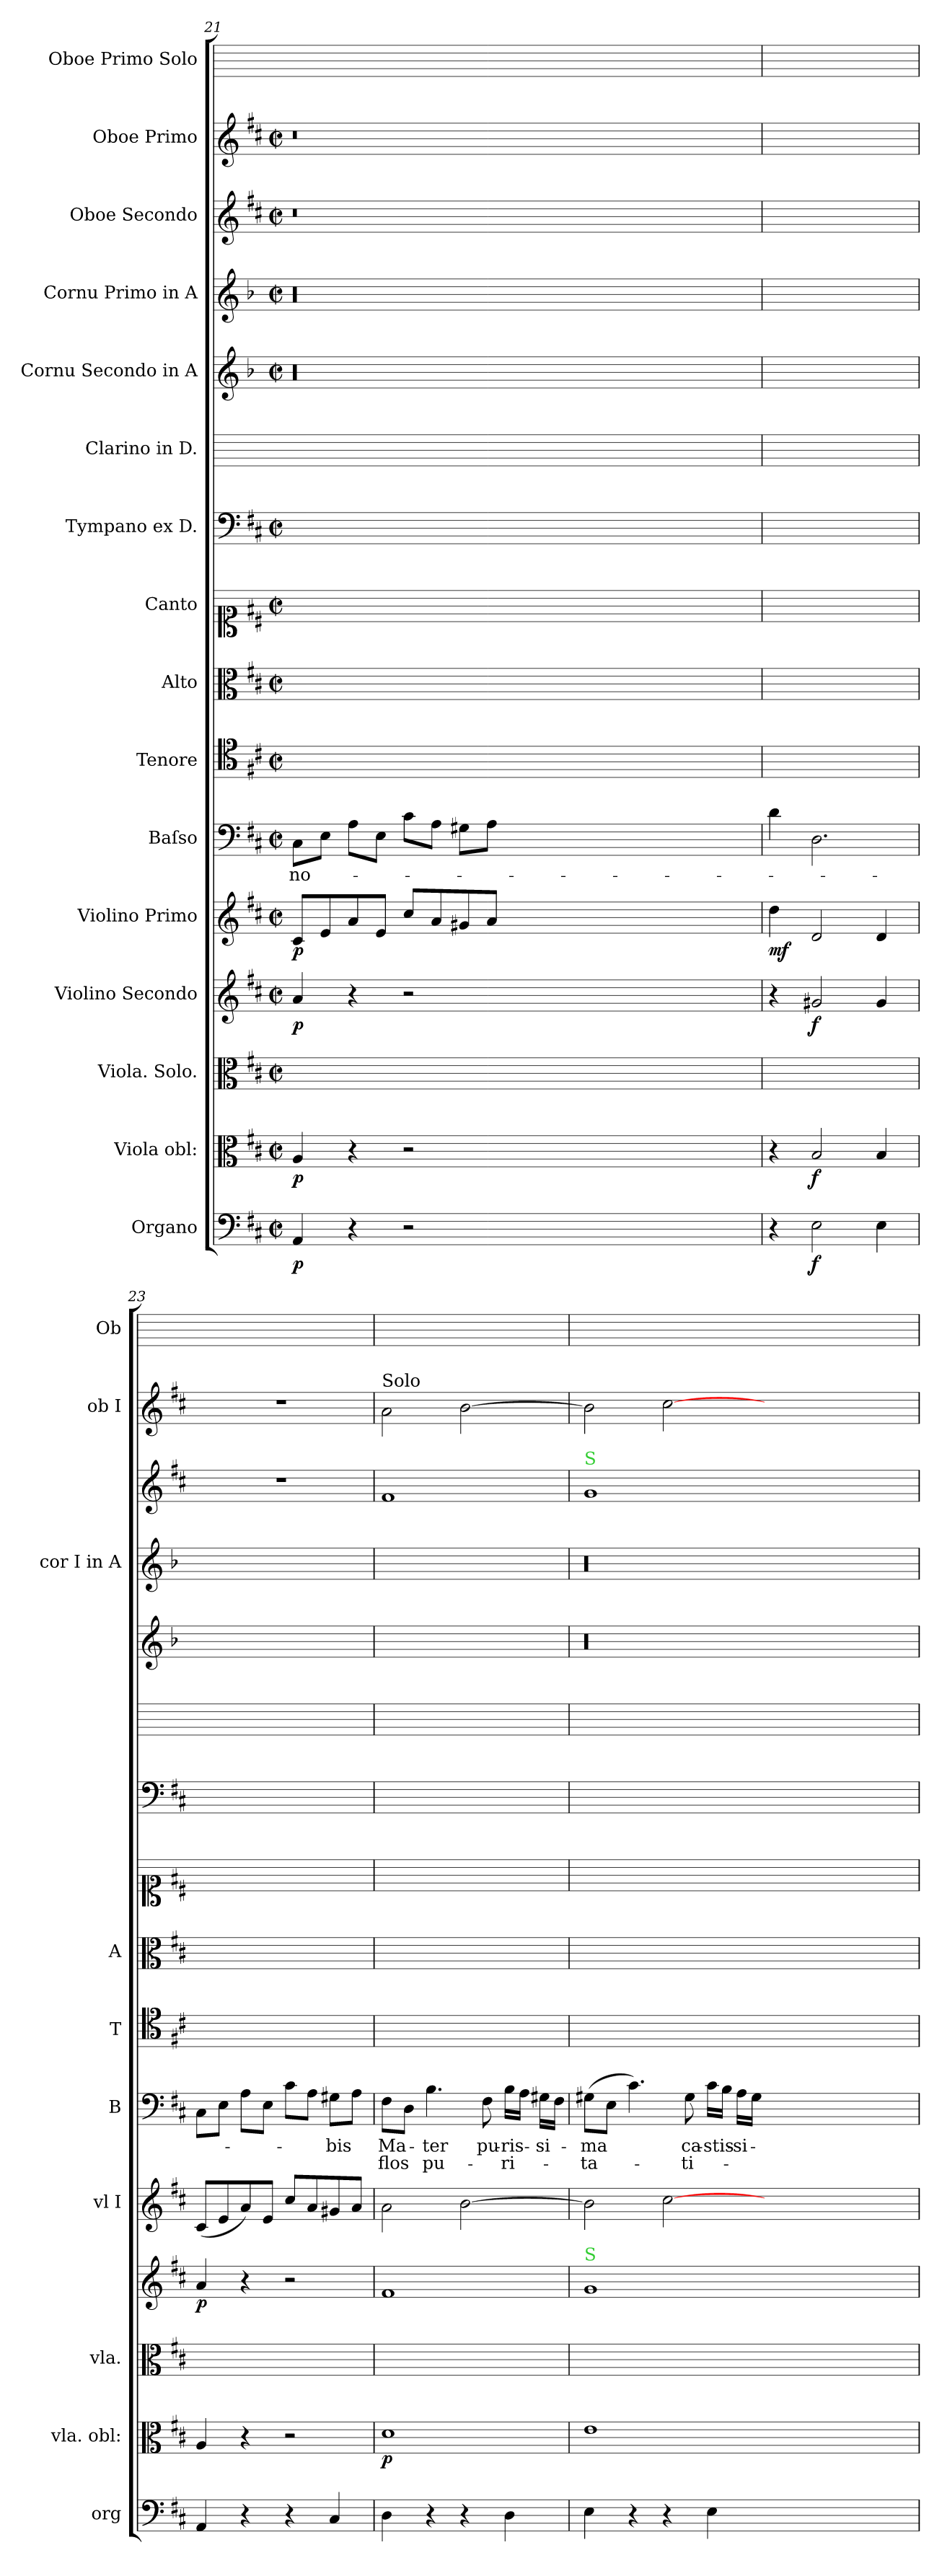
**kern	**dynam	**kern	**dynam	**kern	**kern	**dynam	**kern	**dynam	**kern	**text	**text	**kern	**kern	**kern	**kern	**kern	**kern	**kern	**kern	**kern	**dynam	**kern
*part16	*part16	*part15	*part15	*part14	*part13	*part13	*part12	*part12	*part11	*part11	*part11	*part10	*part9	*part8	*part7	*part6	*part5	*part4	*part3	*part2	*part2	*part1
*staff16	*staff16	*staff15	*staff15	*staff14	*staff13	*staff13	*staff12	*staff12	*staff11	*staff11	*staff11	*staff10	*staff9	*staff8	*staff7	*staff6	*staff5	*staff4	*staff3	*staff2	*staff2	*staff1
*I"Organo	*	*I"Viola obl:	*	*I"Viola. Solo.	*I"Violino Secondo	*	*I"Violino Primo	*	*I"Baſso	*	*	*I"Tenore	*I"Alto	*I"Canto	*I"Tympano ex D.	*I"Clarino in D.	*I"Cornu Secondo in A	*I"Cornu Primo in A	*I"Oboe Secondo	*I"Oboe Primo	*	*I"Oboe Primo Solo
*I'org	*	*I'vla. obl:	*	*I'vla.	*	*	*I'vl I	*	*I'B	*	*	*I'T	*I'A	*	*	*	*	*I'cor I in A	*	*I'ob I	*	*I'Ob
*clefF4	*	*clefC3	*	*clefC3	*clefG2	*	*clefG2	*	*clefF4	*	*	*clefC4	*clefC3	*clefC1	*clefF4	*	*clefG2	*clefG2	*clefG2	*clefG2	*	*
*	*	*	*	*	*	*	*	*	*	*	*	*	*	*	*	*	*ITrd2c3	*ITrd2c3	*	*	*	*
*k[f#c#]	*	*k[f#c#]	*	*k[f#c#]	*k[f#c#]	*	*k[f#c#]	*	*k[f#c#]	*	*	*k[f#c#]	*k[f#c#]	*k[f#c#]	*k[f#c#]	*	*k[f#c#]	*k[f#c#]	*k[f#c#]	*k[f#c#]	*	*
*D:	*	*D:	*	*D:	*D:	*	*D:	*	*D:	*	*	*D:	*D:	*D:	*D:	*	*D:	*D:	*D:	*D:	*	*
*M2/2	*	*M2/2	*	*M2/2	*M2/2	*	*M2/2	*	*M2/2	*	*	*M2/2	*M2/2	*M2/2	*M2/2	*	*M2/2	*M2/2	*M2/2	*M2/2	*	*
*met(c|)	*	*met(c|)	*	*met(c|)	*met(c|)	*	*met(c|)	*	*met(c|)	*	*	*met(c|)	*met(c|)	*met(c|)	*met(c|)	*	*met(c|)	*met(c|)	*met(c|)	*met(c|)	*	*
=21	=21	=21	=21	=21	=21	=21	=21	=21	=21	=21	=21	=21	=21	=21	=21	=21	=21	=21	=21	=21	=21	=21
!	!LO:DY:b	!	!	!	!	!	!	!LO:DY:b	!	!	!	!	!	!	!	!	!	!	!	!	!	!
4AA/	p	4A/	p	1ryy	4a/	p	8c#/L	p	8C#\L	no-	.	1ryy	1ryy	1ryy	1ryy	1ryy	00r	00r	0r	0r	.	1ryy
.	.	.	.	.	.	.	8e/	.	8E\J	.	.	.	.	.	.	.	.	.	.	.	.	.
4r	.	4r	.	.	4r	.	8a/	.	8A\L	.	.	.	.	.	.	.	.	.	.	.	.	.
.	.	.	.	.	.	.	8e/J	.	8E\J	.	.	.	.	.	.	.	.	.	.	.	.	.
2r	.	2r	.	.	2r	.	8cc#/L	.	8c#\L	.	.	.	.	.	.	.	.	.	.	.	.	.
.	.	.	.	.	.	.	8a/	.	8A\J	.	.	.	.	.	.	.	.	.	.	.	.	.
.	.	.	.	.	.	.	8g#X/	.	8G#X\L	.	.	.	.	.	.	.	.	.	.	.	.	.
.	.	.	.	.	.	.	8a/J	.	8A\J	.	.	.	.	.	.	.	.	.	.	.	.	.
0.ryy	.	0.ryy	.	0.ryy	0.ryy	.	0.ryy	.	0.ryy	.	.	0.ryy	0.ryy	0.ryy	0.ryy	0.ryy	.	.	.	.	.	0.ryy
.	.	.	.	.	.	.	.	.	.	.	.	.	.	.	.	.	.	.	0ryy	0ryy	.	.
=22	=22	=22	=22	=22	=22	=22	=22	=22	=22	=22	=22	=22	=22	=22	=22	=22	=22	=22	=22	=22	=22	=22
!	!	!	!	!	!	!	!	!LO:DY:b	!	!	!	!	!	!	!	!	!	!	!	!	!	!
4r	.	4r	.	1ryy	4r	.	4dd\	mf	4d\	.	.	1ryy	1ryy	1ryy	1ryy	1ryy	1ryy	1ryy	1ryy	1ryy	.	1ryy
!	!LO:DY:b	!	!	!	!	!	!	!	!	!	!	!	!	!	!	!	!	!	!	!	!	!
2E\	f	2B/	f	.	2g#X/	f	2d/	.	2.D\	.	.	.	.	.	.	.	.	.	.	.	.	.
4E\	.	4B/	.	.	4g#/	.	4d/	.	.	.	.	.	.	.	.	.	.	.	.	.	.	.
=23	=23	=23	=23	=23	=23	=23	=23	=23	=23	=23	=23	=23	=23	=23	=23	=23	=23	=23	=23	=23	=23	=23
4AA/	.	4A/	.	1ryy	4a/	p	(8c#/L	.	8C#\L	.	.	1ryy	1ryy	1ryy	1ryy	1ryy	1ryy	1ryy	1r	1r	.	1ryy
.	.	.	.	.	.	.	8e/	.	8E\J	.	.	.	.	.	.	.	.	.	.	.	.	.
4r	.	4r	.	.	4r	.	8a/)	.	8A\L	.	.	.	.	.	.	.	.	.	.	.	.	.
.	.	.	.	.	.	.	8e/J	.	8E\J	.	.	.	.	.	.	.	.	.	.	.	.	.
4r	.	2r	.	.	2r	.	8cc#/L	.	8c#\L	.	.	.	.	.	.	.	.	.	.	.	.	.
.	.	.	.	.	.	.	8a/	.	8A\J	.	.	.	.	.	.	.	.	.	.	.	.	.
4C#/	.	.	.	.	.	.	8g#X/	.	8G#X\L	-bis	.	.	.	.	.	.	.	.	.	.	.	.
.	.	.	.	.	.	.	8a/J	.	8A\J	.	.	.	.	.	.	.	.	.	.	.	.	.
=24	=24	=24	=24	=24	=24	=24	=24	=24	=24	=24	=24	=24	=24	=24	=24	=24	=24	=24	=24	=24	=24	=24
!	!	!	!	!	!	!	!	!	!	!	!	!	!	!	!	!	!	!	!	!LO:TX:a:t=Solo	!	!
4D\	.	1d\	p	1ryy	1f#/	.	2a\	.	8F#\L	Ma-	flos	1ryy	1ryy	1ryy	1ryy	1ryy	1ryy	1ryy	1f#/	2a\	po&colon;	1ryy
.	.	.	.	.	.	.	.	.	8D\J	.	.	.	.	.	.	.	.	.	.	.	.	.
4r	.	.	.	.	.	.	.	.	4.B\	-ter	pu-	.	.	.	.	.	.	.	.	.	.	.
4r	.	.	.	.	.	.	[2b\	.	.	.	.	.	.	.	.	.	.	.	.	[2b\	.	.
.	.	.	.	.	.	.	.	.	8F#\	pu-	.	.	.	.	.	.	.	.	.	.	.	.
4D\	.	.	.	.	.	.	.	.	16B\LL	-ris-	-ri-	.	.	.	.	.	.	.	.	.	.	.
.	.	.	.	.	.	.	.	.	16A\JJ	.	.	.	.	.	.	.	.	.	.	.	.	.
.	.	.	.	.	.	.	.	.	16G#X\LL	-si-	.	.	.	.	.	.	.	.	.	.	.	.
.	.	.	.	.	.	.	.	.	16F#\JJ	.	.	.	.	.	.	.	.	.	.	.	.	.
=25	=25	=25	=25	=25	=25	=25	=25	=25	=25	=25	=25	=25	=25	=25	=25	=25	=25	=25	=25	=25	=25	=25
!	!	!	!	!	!	!	!	!	!	!	!	!	!	!	!	!	!	!	!LO:TX:a:color=limegreen:t=S	!	!	!
!	!	!	!	!	!LO:TX:a:color=limegreen:t=S	!	!	!	!	!	!	!	!	!	!	!	!	!	!	!	!	!
4E\	.	1e\	.	1ryy	1g/	.	2b\]	.	(8G#X\L	-ma	-ta-	1ryy	1ryy	1ryy	1ryy	1ryy	00r	00r	1g/	2b\]	.	1ryy
.	.	.	.	.	.	.	.	.	8E\J	.	.	.	.	.	.	.	.	.	.	.	.	.
4r	.	.	.	.	.	.	.	.	4.c#\)	.	.	.	.	.	.	.	.	.	.	.	.	.
4r	.	.	.	.	.	.	[2cc#\	.	.	.	.	.	.	.	.	.	.	.	.	[2cc#\	.	.
.	.	.	.	.	.	.	.	.	8G#\	ca-	ti-	.	.	.	.	.	.	.	.	.	.	.
4E\	.	.	.	.	.	.	.	.	16c#\LL	-stis-	.	.	.	.	.	.	.	.	.	.	.	.
.	.	.	.	.	.	.	.	.	16B\JJ	.	.	.	.	.	.	.	.	.	.	.	.	.
.	.	.	.	.	.	.	.	.	16A\LL	-si-	.	.	.	.	.	.	.	.	.	.	.	.
.	.	.	.	.	.	.	.	.	16G#\JJ	.	.	.	.	.	.	.	.	.	.	.	.	.
0.ryy	.	0.ryy	.	0.ryy	0.ryy	.	0.ryy	.	0.ryy	.	.	0.ryy	0.ryy	0.ryy	0.ryy	0.ryy	.	.	0.ryy	0.ryy	.	0.ryy
=	=	=	=	=	=	=	=	=	=	=	=	=	=	=	=	=	=	=	=	=	=	=
*-	*-	*-	*-	*-	*-	*-	*-	*-	*-	*-	*-	*-	*-	*-	*-	*-	*-	*-	*-	*-	*-	*-
